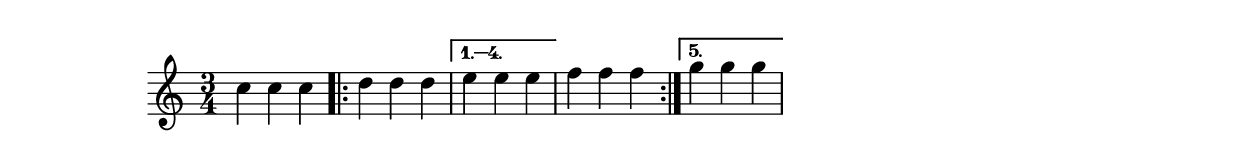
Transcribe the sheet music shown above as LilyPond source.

%% Do not edit this file; it is auto-generated from LSR http://lsr.dsi.unimi.it
%% This file is in the public domain.
\version "2.11.48"

\header {
  lsrtags = "repeats"

  texidoc = "
By default, the volta brackets will be drawn over all of the
alternative music, but it is possible to shorten them by setting
@code{voltaSpannerDuration}.  In the next example, the bracket only
lasts one measure, which is a duration of 3/4. 

"
  doctitle = "Shortening volta brackets"
} % begin verbatim
\relative c'' {
  \time 3/4
  c4 c c
  \set Score.voltaSpannerDuration = #(ly:make-moment 3 4)
  \repeat volta 5 { d4 d d }
  \alternative {
    {
      e4 e e
      f4 f f
    }
    { g4 g g }
  }
}
